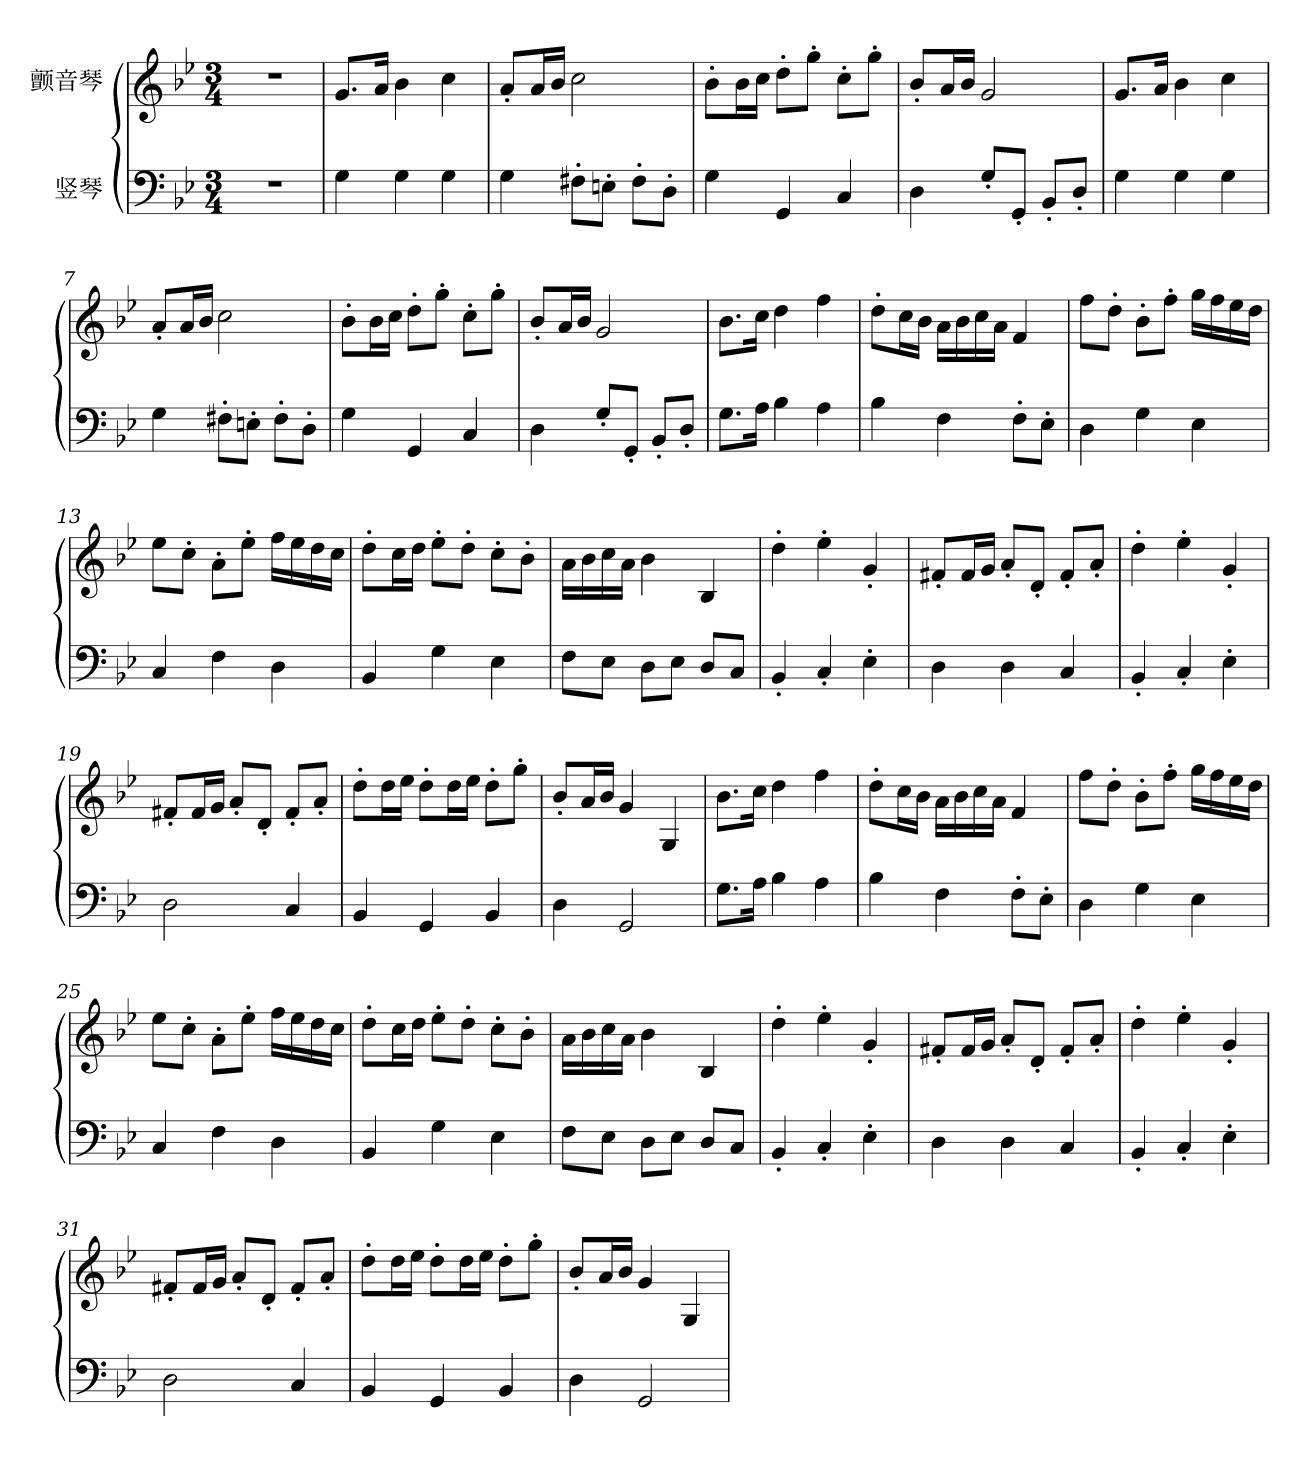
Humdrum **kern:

**kern	**kern
*part2	*part1
*staff2	*staff1
*I"竖琴	*I"颤音琴
*clefF4	*clefG2
*k[b-e-]	*k[b-e-]
*M3/4	*M3/4
*MM100	*MM100
=1	=1
2.r	2.r
=2	=2
4G\	8.g/L
.	16a/Jk
4G\	4b-\
4G\	4cc\
=3	=3
4G\	8a'/L
.	16a/L
.	16b-/JJ
8F#X'\L	2cc\
8En'\J	.
8F#'\L	.
8D'\J	.
=4	=4
4G\	8b-'\L
.	16b-\L
.	16cc\JJ
4GG/	8dd'\L
.	8gg'\J
4C/	8cc'\L
.	8gg'\J
=5	=5
4D\	8b-'/L
.	16a/L
.	16b-/JJ
8G'/L	2g/
8GG'/J	.
8BB-'/L	.
8D'/J	.
=6	=6
4G\	8.g/L
.	16a/Jk
4G\	4b-\
4G\	4cc\
!!LO:LB:g=z
=7	=7
4G\	8a'/L
.	16a/L
.	16b-/JJ
8F#X'\L	2cc\
8En'\J	.
8F#'\L	.
8D'\J	.
=8	=8
4G\	8b-'\L
.	16b-\L
.	16cc\JJ
4GG/	8dd'\L
.	8gg'\J
4C/	8cc'\L
.	8gg'\J
=9	=9
4D\	8b-'/L
.	16a/L
.	16b-/JJ
8G'/L	2g/
8GG'/J	.
8BB-'/L	.
8D'/J	.
=10	=10
8.G\L	8.b-\L
16A\Jk	16cc\Jk
4B-\	4dd\
4A\	4ff\
=11	=11
4B-\	8dd'\L
.	16cc\L
.	16b-\JJ
4F\	16a\LL
.	16b-\
.	16cc\
.	16a\JJ
8F'\L	4f/
8E-'\J	.
!!LO:LB:g=z
=12	=12
4D\	8ff\L
.	8dd'\J
4G\	8b-'\L
.	8ff'\J
4E-\	16gg\LL
.	16ff\
.	16ee-\
.	16dd\JJ
=13	=13
4C/	8ee-\L
.	8cc'\J
4F\	8a'\L
.	8ee-'\J
4D\	16ff\LL
.	16ee-\
.	16dd\
.	16cc\JJ
=14	=14
4BB-/	8dd'\L
.	16cc\L
.	16dd\JJ
4G\	8ee-'\L
.	8dd'\J
4E-\	8cc'\L
.	8b-'\J
=15	=15
8F\L	16a\LL
.	16b-\
8E-\J	16cc\
.	16a\JJ
8D\L	4b-\
8E-\J	.
8D/L	4B-/
8C/J	.
=16	=16
4BB-'/	4dd'\
4C'/	4ee-'\
4E-'\	4g'/
!!LO:LB:g=z
=17	=17
4D\	8f#X'/L
.	16f#/L
.	16g/JJ
4D\	8a'/L
.	8d'/J
4C/	8f#'/L
.	8a'/J
=18	=18
4BB-'/	4dd'\
4C'/	4ee-'\
4E-'\	4g'/
=19	=19
2D\	8f#X'/L
.	16f#/L
.	16g/JJ
.	8a'/L
.	8d'/J
4C/	8f#'/L
.	8a'/J
=20	=20
4BB-/	8dd'\L
.	16dd\L
.	16ee-\JJ
4GG/	8dd'\L
.	16dd\L
.	16ee-\JJ
4BB-/	8dd'\L
.	8gg'\J
=21	=21
4D\	8b-'/L
.	16a/L
.	16b-/JJ
2GG/	4g/
.	4G/
=22	=22
8.G\L	8.b-\L
16A\Jk	16cc\Jk
4B-\	4dd\
4A\	4ff\
!!LO:LB:g=z
=23	=23
4B-\	8dd'\L
.	16cc\L
.	16b-\JJ
4F\	16a\LL
.	16b-\
.	16cc\
.	16a\JJ
8F'\L	4f/
8E-'\J	.
=24	=24
4D\	8ff\L
.	8dd'\J
4G\	8b-'\L
.	8ff'\J
4E-\	16gg\LL
.	16ff\
.	16ee-\
.	16dd\JJ
=25	=25
4C/	8ee-\L
.	8cc'\J
4F\	8a'\L
.	8ee-'\J
4D\	16ff\LL
.	16ee-\
.	16dd\
.	16cc\JJ
=26	=26
4BB-/	8dd'\L
.	16cc\L
.	16dd\JJ
4G\	8ee-'\L
.	8dd'\J
4E-\	8cc'\L
.	8b-'\J
=27	=27
8F\L	16a\LL
.	16b-\
8E-\J	16cc\
.	16a\JJ
8D\L	4b-\
8E-\J	.
8D/L	4B-/
8C/J	.
!!LO:LB:g=z
=28	=28
4BB-'/	4dd'\
4C'/	4ee-'\
4E-'\	4g'/
=29	=29
4D\	8f#X'/L
.	16f#/L
.	16g/JJ
4D\	8a'/L
.	8d'/J
4C/	8f#'/L
.	8a'/J
=30	=30
4BB-'/	4dd'\
4C'/	4ee-'\
4E-'\	4g'/
=31	=31
2D\	8f#X'/L
.	16f#/L
.	16g/JJ
.	8a'/L
.	8d'/J
4C/	8f#'/L
.	8a'/J
=32	=32
4BB-/	8dd'\L
.	16dd\L
.	16ee-\JJ
4GG/	8dd'\L
.	16dd\L
.	16ee-\JJ
4BB-/	8dd'\L
.	8gg'\J
=33	=33
4D\	8b-'/L
.	16a/L
.	16b-/JJ
2GG/	4g/
.	4G/
=	=
*-	*-
